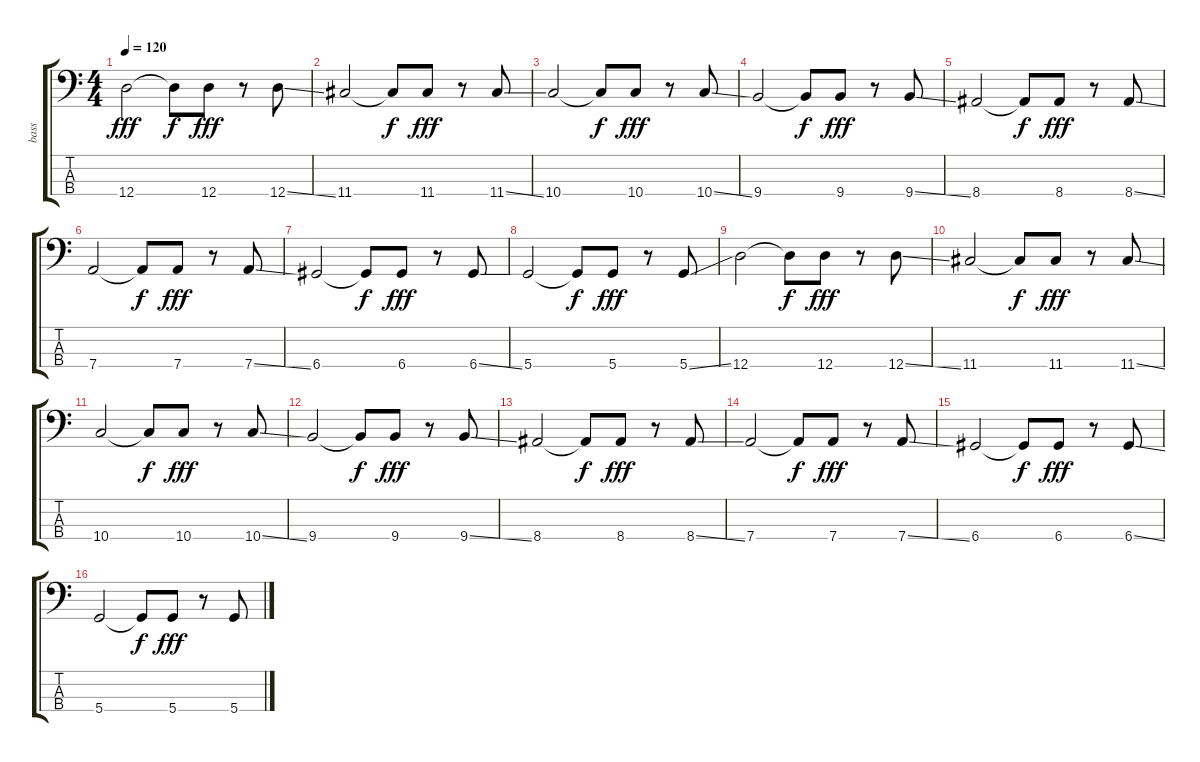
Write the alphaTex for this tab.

\track ("bass" "bass") {instrument electricbassfinger}
\staff {score tabs}
\tuning (G2 D2 A1 D1) {hide}
\ts (4 4)
\tempo 120
\clef f4
\ks c
12.4.2{dy fff} 12.4{t}.8{dy f} 12.4.8{dy fff} r.8 12.4{ss}.8 |
11.4.2 11.4{t}.8{dy f} 11.4.8{dy fff} r.8 11.4{ss}.8 |
10.4.2 10.4{t}.8{dy f} 10.4.8{dy fff} r.8 10.4{ss}.8 |
9.4.2 9.4{t}.8{dy f} 9.4.8{dy fff} r.8 9.4{ss}.8 |
8.4.2 8.4{t}.8{dy f} 8.4.8{dy fff} r.8 8.4{ss}.8 |
7.4.2 7.4{t}.8{dy f} 7.4.8{dy fff} r.8 7.4{ss}.8 |
6.4.2 6.4{t}.8{dy f} 6.4.8{dy fff} r.8 6.4{ss}.8 |
5.4.2 5.4{t}.8{dy f} 5.4.8{dy fff} r.8 5.4{ss}.8 |
12.4.2 12.4{t}.8{dy f} 12.4.8{dy fff} r.8 12.4{ss}.8 |
11.4.2 11.4{t}.8{dy f} 11.4.8{dy fff} r.8 11.4{ss}.8 |
10.4.2 10.4{t}.8{dy f} 10.4.8{dy fff} r.8 10.4{ss}.8 |
9.4.2 9.4{t}.8{dy f} 9.4.8{dy fff} r.8 9.4{ss}.8 |
8.4.2 8.4{t}.8{dy f} 8.4.8{dy fff} r.8 8.4{ss}.8 |
7.4.2 7.4{t}.8{dy f} 7.4.8{dy fff} r.8 7.4{ss}.8 |
6.4.2 6.4{t}.8{dy f} 6.4.8{dy fff} r.8 6.4{ss}.8 |
5.4.2 5.4{t}.8{dy f} 5.4.8{dy fff} r.8 5.4.8
